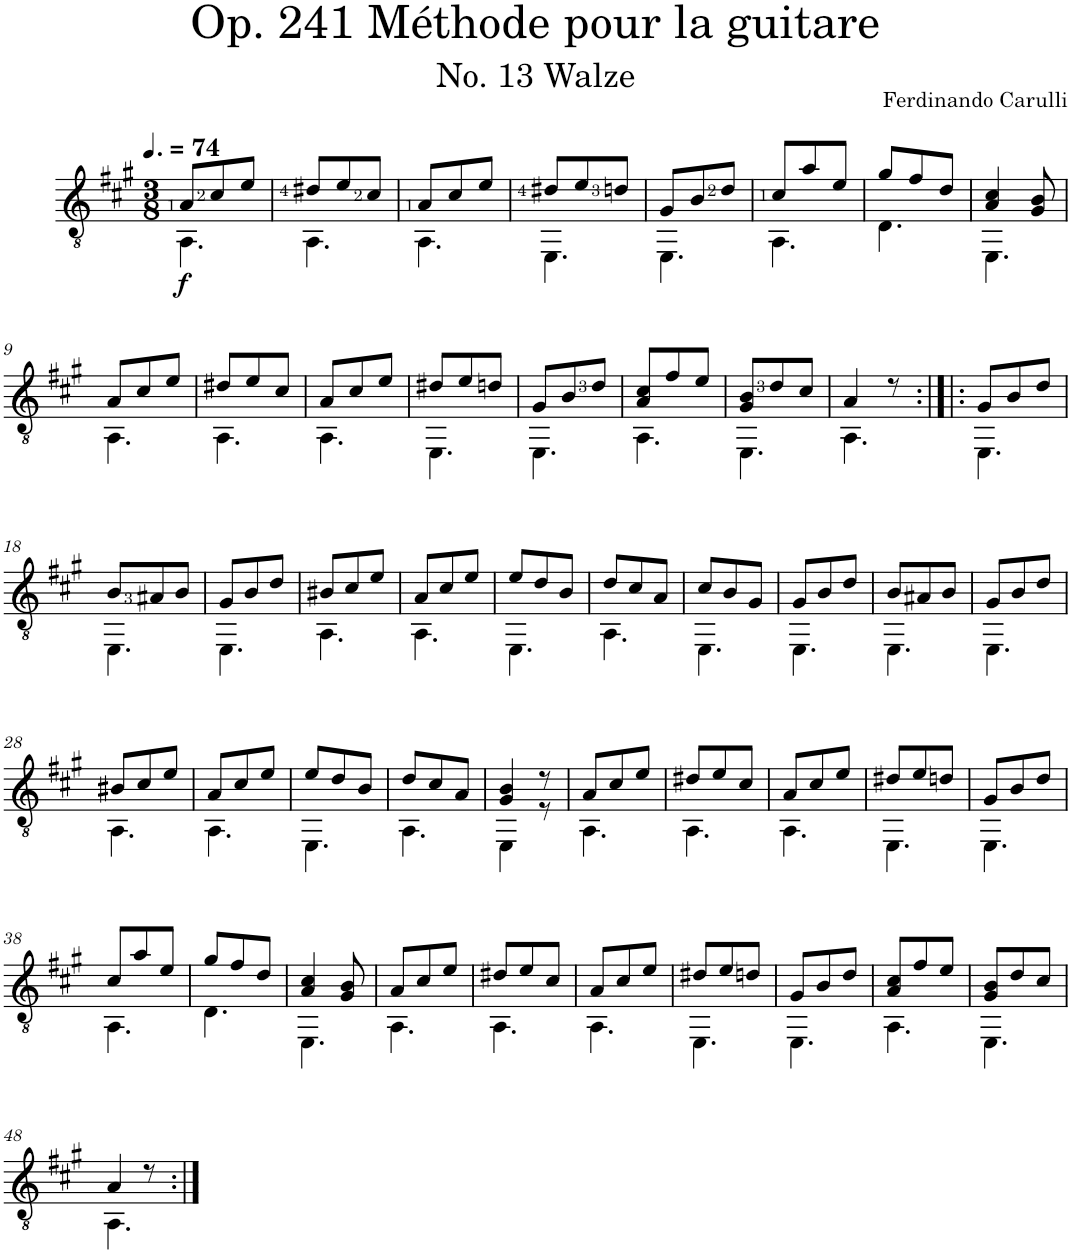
**kern	**dynam
*part1	*part1
*staff1	*staff1
*I"Classical Guitar	*
*clefGv2	*
*k[f#c#g#]	*
*A:	*
*M3/8	*
*MM111	*
=1	=1
*^	*
!	!	!LO:DY:b
8A/L	4.AA\	f
8c#/	.	.
8e/J	.	.
=2	=2	=2
8d#X/L	4.AA\	.
8e/	.	.
8c#/J	.	.
=3	=3	=3
8A/L	4.AA\	.
8c#/	.	.
8e/J	.	.
=4	=4	=4
8d#X/L	4.EE\	.
8e/	.	.
8dn/J	.	.
=5	=5	=5
8G#/L	4.EE\	.
8B/	.	.
8d/J	.	.
=6	=6	=6
8c#/L	4.AA\	.
8a/	.	.
8e/J	.	.
=7	=7	=7
8g#/L	4.D\	.
8f#/	.	.
8d/J	.	.
=8	=8	=8
4A/ 4c#/	4.EE\	.
8G#/ 8B/	.	.
!!LO:LB:g=z	!!
=9	=9	=9
8A/L	4.AA\	.
8c#/	.	.
8e/J	.	.
=10	=10	=10
8d#X/L	4.AA\	.
8e/	.	.
8c#/J	.	.
=11	=11	=11
8A/L	4.AA\	.
8c#/	.	.
8e/J	.	.
=12	=12	=12
8d#X/L	4.EE\	.
8e/	.	.
8dn/J	.	.
=13	=13	=13
8G#/L	4.EE\	.
8B/	.	.
8d/J	.	.
=14	=14	=14
8A/ 8c#/L	4.AA\	.
8f#/	.	.
8e/J	.	.
=15	=15	=15
8G#/ 8B/L	4.EE\	.
8d/	.	.
8c#/J	.	.
=16	=16	=16
4A/	4.AA\	.
8r	.	.
=17:|!|:	=17:|!|:	=17:|!|:
8G#/L	4.EE\	.
8B/	.	.
8d/J	.	.
!!LO:LB:g=z	!!
=18	=18	=18
8B/L	4.EE\	.
8A#X/	.	.
8B/J	.	.
=19	=19	=19
8G#/L	4.EE\	.
8B/	.	.
8d/J	.	.
=20	=20	=20
8B#X/L	4.AA\	.
8c#/	.	.
8e/J	.	.
=21	=21	=21
8A/L	4.AA\	.
8c#/	.	.
8e/J	.	.
=22	=22	=22
8e/L	4.EE\	.
8d/	.	.
8B/J	.	.
=23	=23	=23
8d/L	4.AA\	.
8c#/	.	.
8A/J	.	.
=24	=24	=24
8c#/L	4.EE\	.
8B/	.	.
8G#/J	.	.
=25	=25	=25
8G#/L	4.EE\	.
8B/	.	.
8d/J	.	.
=26	=26	=26
8B/L	4.EE\	.
8A#X/	.	.
8B/J	.	.
=27	=27	=27
8G#/L	4.EE\	.
8B/	.	.
8d/J	.	.
!!LO:LB:g=z	!!
=28	=28	=28
8B#X/L	4.AA\	.
8c#/	.	.
8e/J	.	.
=29	=29	=29
8A/L	4.AA\	.
8c#/	.	.
8e/J	.	.
=30	=30	=30
8e/L	4.EE\	.
8d/	.	.
8B/J	.	.
=31	=31	=31
8d/L	4.AA\	.
8c#/	.	.
8A/J	.	.
=32	=32	=32
4G#/ 4B/	4EE\	.
8r	8r	.
=33	=33	=33
8A/L	4.AA\	.
8c#/	.	.
8e/J	.	.
=34	=34	=34
8d#X/L	4.AA\	.
8e/	.	.
8c#/J	.	.
=35	=35	=35
8A/L	4.AA\	.
8c#/	.	.
8e/J	.	.
=36	=36	=36
8d#X/L	4.EE\	.
8e/	.	.
8dn/J	.	.
=37	=37	=37
8G#/L	4.EE\	.
8B/	.	.
8d/J	.	.
!!LO:LB:g=z	!!
=38	=38	=38
8c#/L	4.AA\	.
8a/	.	.
8e/J	.	.
=39	=39	=39
8g#/L	4.D\	.
8f#/	.	.
8d/J	.	.
=40	=40	=40
4A/ 4c#/	4.EE\	.
8G#/ 8B/	.	.
=41	=41	=41
8A/L	4.AA\	.
8c#/	.	.
8e/J	.	.
=42	=42	=42
8d#X/L	4.AA\	.
8e/	.	.
8c#/J	.	.
=43	=43	=43
8A/L	4.AA\	.
8c#/	.	.
8e/J	.	.
=44	=44	=44
8d#X/L	4.EE\	.
8e/	.	.
8dn/J	.	.
=45	=45	=45
8G#/L	4.EE\	.
8B/	.	.
8d/J	.	.
=46	=46	=46
8A/ 8c#/L	4.AA\	.
8f#/	.	.
8e/J	.	.
=47	=47	=47
8G#/ 8B/L	4.EE\	.
8d/	.	.
8c#/J	.	.
!!LO:LB:g=z	!!
=48	=48	=48
4A/	4.AA\	.
8r	.	.
*v	*v	*
=:|!	=:|!
*-	*-
